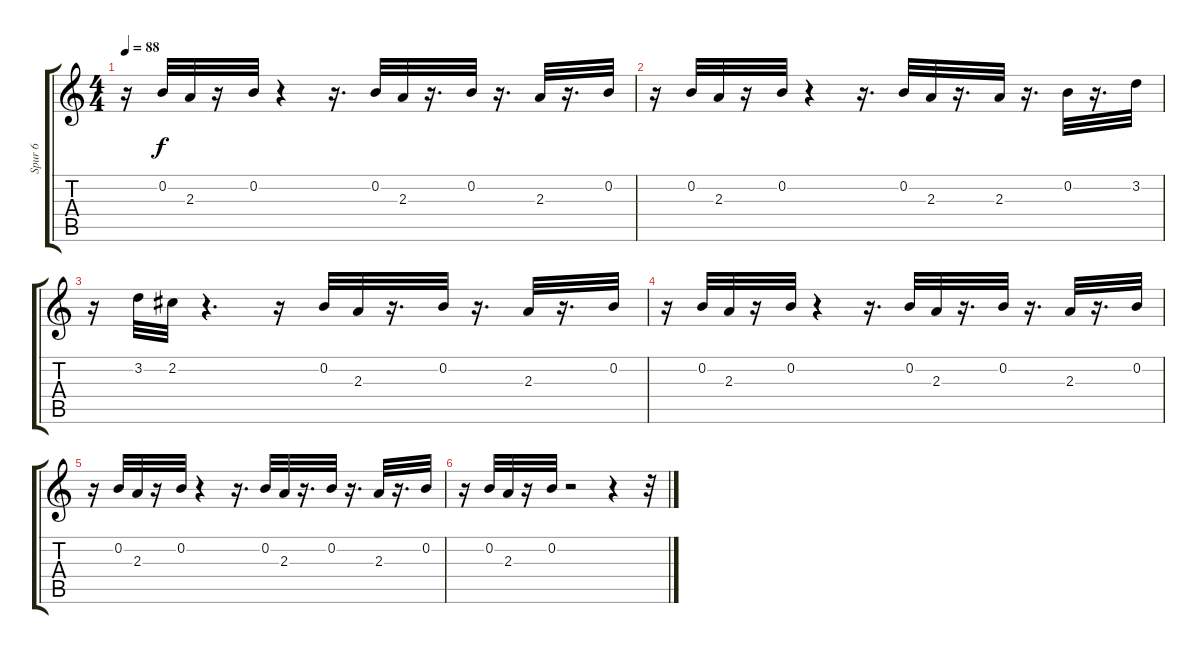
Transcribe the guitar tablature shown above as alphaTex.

\track ("Spur 6" "Spur 6") {instrument electricguitarmuted}
\staff {score tabs}
\tuning (E4 B3 G3 D3 A2 E2) {hide}
\ts (4 4)
\tempo 88
\clef g2
\ks c
r.16{dy f} 0.2.32 2.3.32 r.16 0.2.32 r.4 r.16{d} 0.2.32 2.3.32 r.16{d} 0.2.32 r.16{d} 2.3.32 r.16{d} 0.2.32 |
r.16 0.2.32 2.3.32 r.16 0.2.32 r.4 r.16{d} 0.2.32 2.3.32 r.16{d} 2.3.32 r.16{d} 0.2.32 r.16{d} 3.2.32 |
r.16 3.2.32 2.2.32 r.4{d} r.16 0.2.32 2.3.32 r.16{d} 0.2.32 r.16{d} 2.3.32 r.16{d} 0.2.32 |
r.16 0.2.32 2.3.32 r.16 0.2.32 r.4 r.16{d} 0.2.32 2.3.32 r.16{d} 0.2.32 r.16{d} 2.3.32 r.16{d} 0.2.32 |
r.16 0.2.32 2.3.32 r.16 0.2.32 r.4 r.16{d} 0.2.32 2.3.32 r.16{d} 0.2.32 r.16{d} 2.3.32 r.16{d} 0.2.32 |
r.16 0.2.32 2.3.32 r.16 0.2.32 r.2 r.4 r.32
